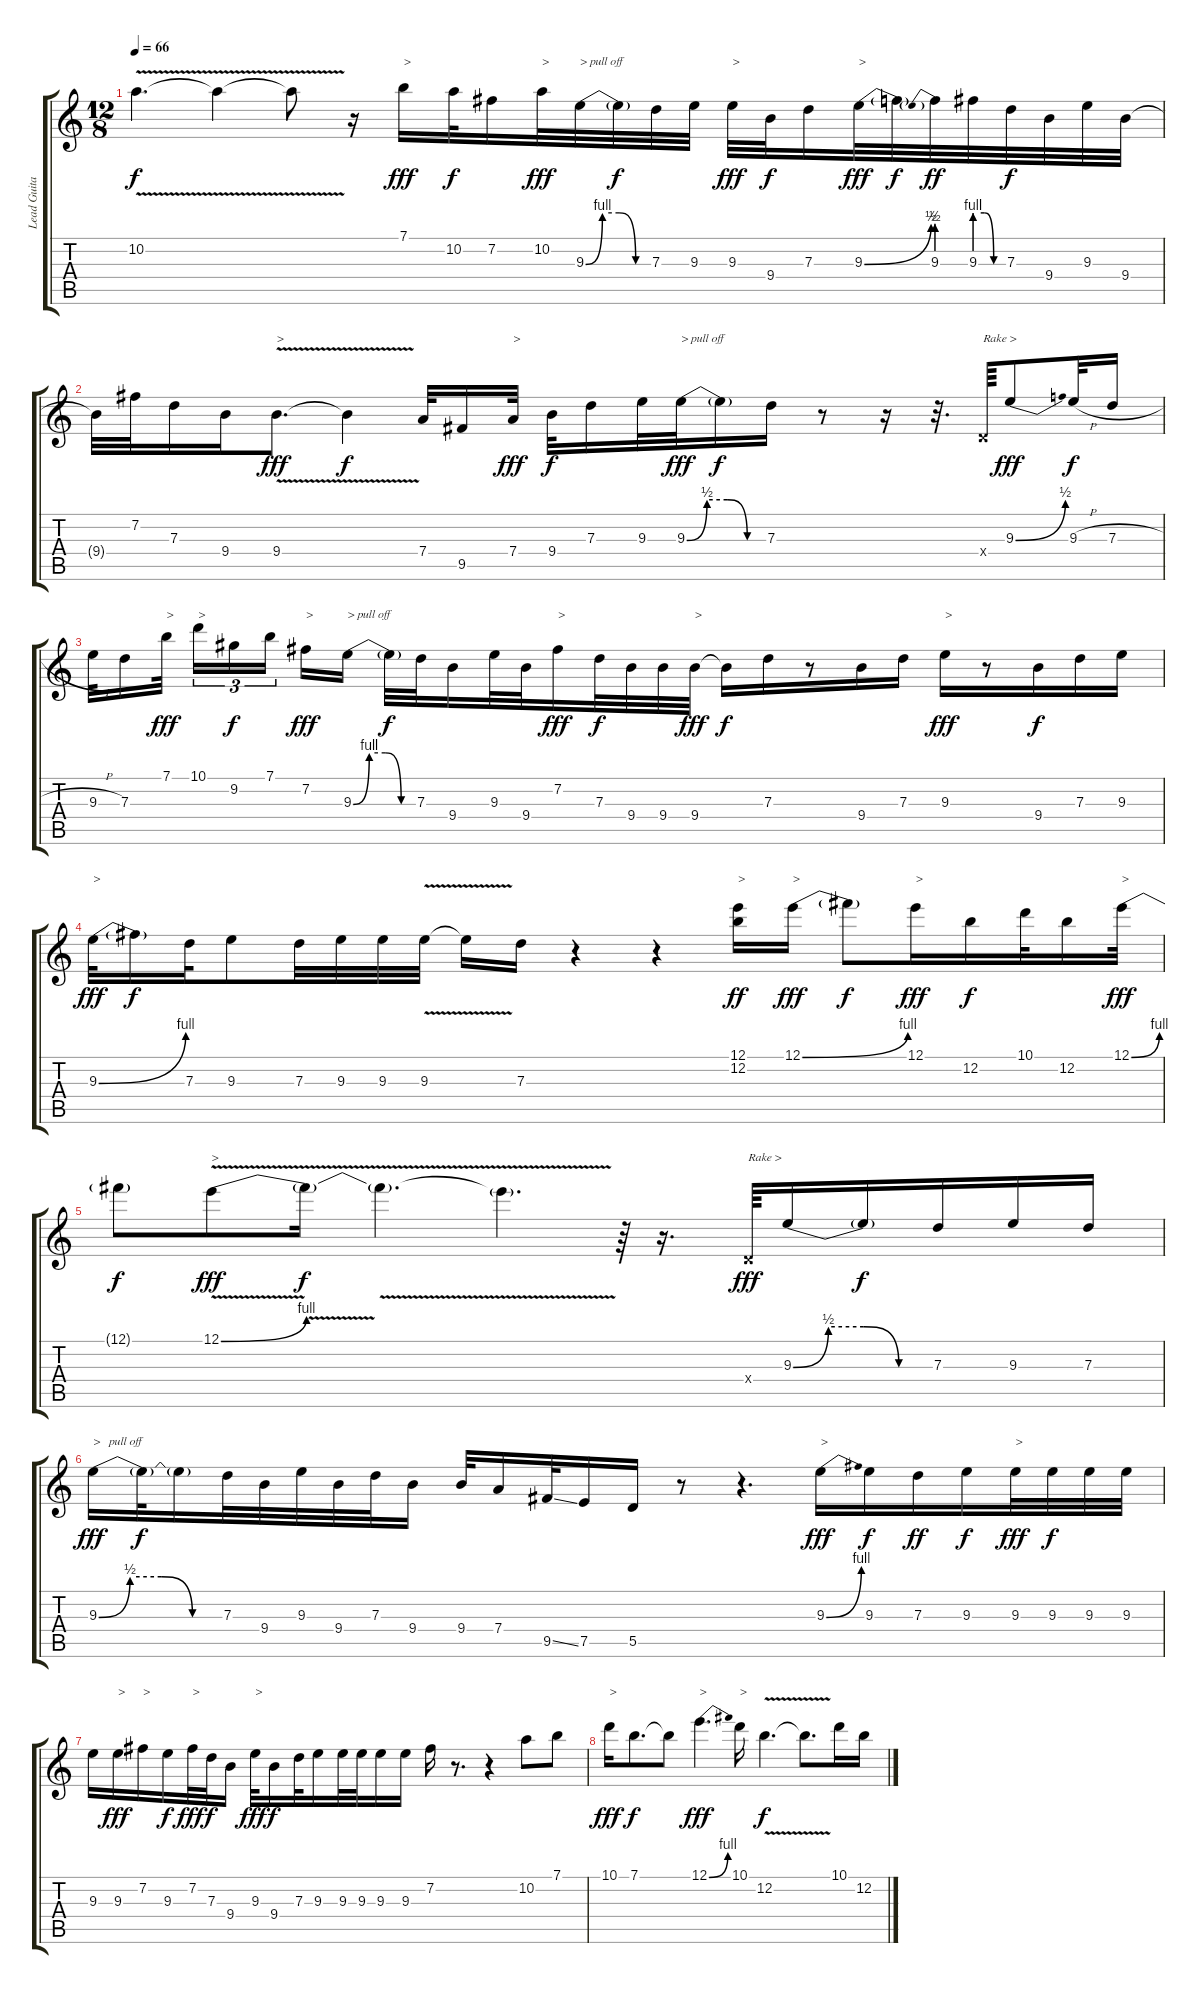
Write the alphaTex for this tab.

\track ("Lead Guitar bis" "Lead Guita") {instrument overdrivenguitar}
\staff {score tabs}
\tuning (E4 B3 G3 D3 A2 E2) {hide}
\ts (12 8)
\tempo 66
\clef g2
\ks c
10.2{v t}.4{d dy f} 10.2{v t}.4 10.2{v t}.8 r.16 7.1.16{txt ">" dy fff} 10.2.32{dy f} 7.2.16 10.2.32{txt ">" dy fff} 9.3{be (custom 0 0 15 4 30 4 45 0 60 0)}.32{txt "> pull off"} 9.3{t}.32{dy f} 7.3.32 9.3.32 9.3.32{txt ">" dy fff} 9.4.32{dy f} 7.3.16 9.3{be (bend 0 0 60 2)}.32{txt ">" dy fff} 9.3{t}.32{dy f} 9.3{be (prebend 0 2 60 2)}.32{dy ff} 9.3{be (custom 0 4 20 4 40 0 60 0)}.32 7.3.32{dy f} 9.4.32 9.3.32 9.4.32 |
9.4{t}.32 7.2.32 7.3.16 9.4.16 9.4{v}.8{d txt ">" dy fff} 9.4{t}.4{dy f} 7.4.32 9.5.16 7.4.32{txt ">" dy fff} 9.4.32{dy f} 7.3.16 9.3.32 9.3{be (custom 0 0 15 2 30 2 45 0 60 0)}.32{txt "> pull off" dy fff} 9.3{t}.16{dy f} 7.3.16 r.8 r.16 r.32{d} 0.4{x}.64{txt "Rake >" volume 16} 9.3{be (bend 0 0 60 2)}.8{dy fff volume 5} 9.3{h}.32{dy f} 7.3{h}.16 |
9.3{h}.32 7.3.16 7.1.32{txt ">" dy fff} 10.1.16{tu (3 2) txt ">"} 9.2.16{tu (3 2) dy f} 7.1.16{tu (3 2)} 7.2.16{txt ">" dy fff} 9.3{be (custom 0 0 15 4 30 4 45 0 60 0)}.16{txt "> pull off"} 9.3{t}.32{dy f} 7.3.32 9.4.16 9.3.32 9.4.32 7.2.16{txt ">" dy fff} 7.3.32{dy f} 9.4.32 9.4.32 9.4.32{txt ">" dy fff} 9.4{t}.16{dy f} 7.3.16 r.8 9.4.16 7.3.16 9.3.16{txt ">" dy fff} r.8 9.4.16{dy f} 7.3.16 9.3.16 |
9.3{be (bend 0 0 60 4)}.32{txt ">" dy fff} 9.3{t}.16{dy f} 7.3.32 9.3.8 7.3.32 9.3.32 9.3.32 9.3{v}.32 9.3{t}.16 7.3.16 r.4 r.4 (12.1 12.2).16{txt ">" dy ff volume 9} 12.1{be (bend 0 0 60 4)}.16{txt ">" dy fff} 12.1{t}.8{dy f} 12.1.16{txt ">" dy fff} 12.2.16{dy f} 10.1.32 12.2.16 12.1{be (bend 0 0 60 4)}.32{txt ">" dy fff} |
12.1{t}.8{dy f} 12.1{be (bend 0 0 60 4) v}.8{txt ">" dy fff} 12.1{v t}.16{dy f} 12.1{v t}.4{d} 12.1{v t}.4{d} r.64 r.16{d} 0.4{x}.64{txt "Rake >" dy fff volume 16} 9.3{be (custom 0 0 15 2 30 2 45 0 60 0)}.16{volume 5} 9.3{t}.16{dy f} 7.3.16 9.3.16 7.3.16 |
9.3{be (custom 0 0 15 2 30 2 45 0 60 0)}.16{txt ">   pull off" dy fff} 9.3{t}.32{dy f} 9.3{t}.16 7.3.32 9.4.32 9.3.32 9.4.32 7.3.32 9.4.16 9.4.32 7.4.16 9.5{ss}.32 7.5.16 5.5.16 r.8 r.4{d} 9.3{be (bend 0 0 60 4)}.16{txt ">" dy fff} 9.3.16{dy f} 7.3.16{dy ff} 9.3.16{dy f} 9.3.32{txt ">" dy fff} 9.3.32{dy f} 9.3.32 9.3.32 |
9.3.16 9.3.16{txt ">" dy fff} 7.2.16{txt ">"} 9.3.16{dy f} 7.2.32{txt ">" dy fff} 7.3.32{dy f} 9.4.16 9.3.32{txt ">" dy fff} 9.4.16{dy f} 7.3.32 9.3.16 9.3.32 9.3.32 9.3.16 9.3.16 7.2.16 r.8{d} r.4 10.2.8{volume 12} 7.1.8 |
10.1.16{txt ">" dy fff} 7.1.8{d dy f} 7.1{t}.8 12.1{be (bend 0 0 60 4)}.4{d txt ">" dy fff} 10.1.16{txt ">"} 12.2{v}.4{d dy f} 12.2{v t}.8{d} 10.1.16 12.2.16
